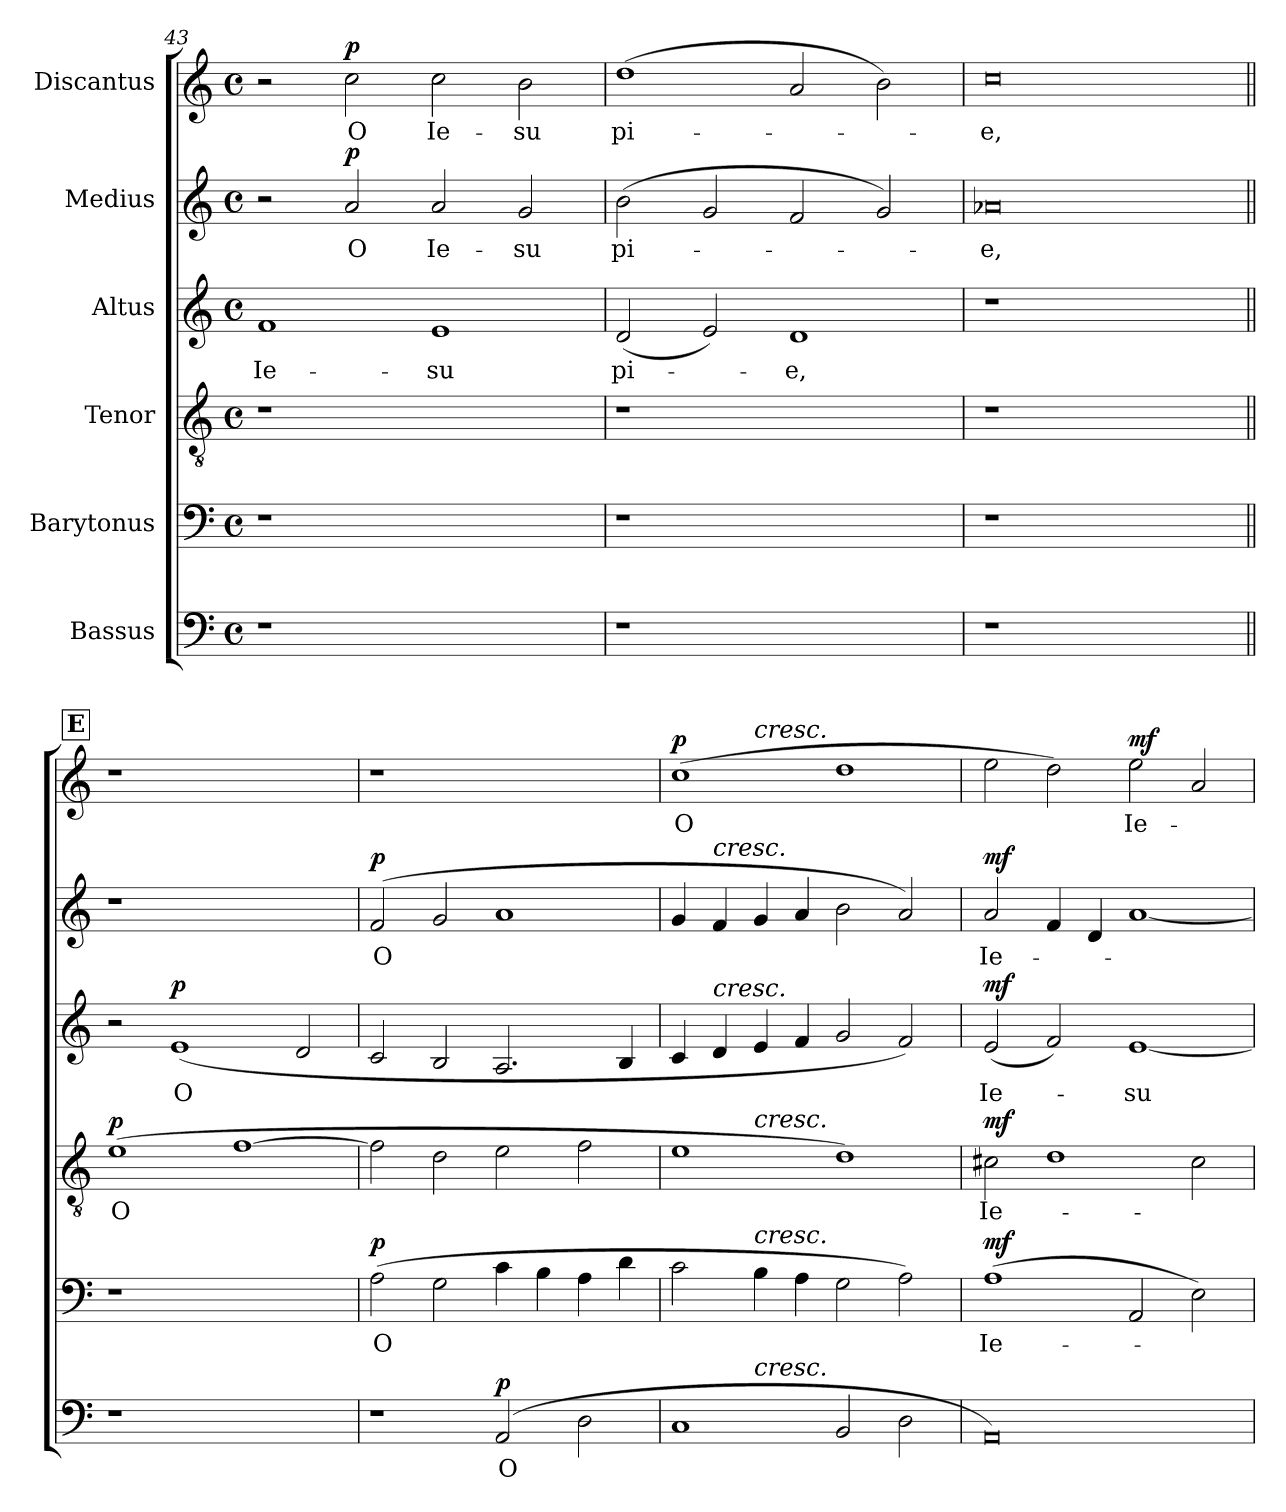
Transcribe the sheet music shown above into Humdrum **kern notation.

**kern	**text	**dynam	**kern	**text	**dynam	**kern	**text	**dynam	**kern	**text	**dynam	**kern	**text	**dynam	**kern	**text	**dynam
*part6	*part6	*part6	*part5	*part5	*part5	*part4	*part4	*part4	*part3	*part3	*part3	*part2	*part2	*part2	*part1	*part1	*part1
*staff6	*staff6	*staff6	*staff5	*staff5	*staff5	*staff4	*staff4	*staff4	*staff3	*staff3	*staff3	*staff2	*staff2	*staff2	*staff1	*staff1	*staff1
*I"Bassus	*	*	*I"Barytonus	*	*	*I"Tenor	*	*	*I"Altus	*	*	*I"Medius	*	*	*I"Discantus	*	*
*clefF4	*	*	*clefF4	*	*	*clefGv2	*	*	*clefG2	*	*	*clefG2	*	*	*clefG2	*	*
*k[]	*	*	*k[]	*	*	*k[]	*	*	*k[]	*	*	*k[]	*	*	*k[]	*	*
*C:	*	*	*C:	*	*	*C:	*	*	*C:	*	*	*C:	*	*	*C:	*	*
*M4/4	*	*	*M4/4	*	*	*M4/4	*	*	*M4/4	*	*	*M4/4	*	*	*M4/4	*	*
*met(c)	*	*	*met(c)	*	*	*met(c)	*	*	*met(c)	*	*	*met(c)	*	*	*met(c)	*	*
=43	=43	=43	=43	=43	=43	=43	=43	=43	=43	=43	=43	=43	=43	=43	=43	=43	=43
!	!	!	!	!	!	!	!	!	!	!LO:LY:b	!	!	!	!	!	!	!
1r	.	.	1r	.	.	1r	.	.	1f	Ie-	.	2r	.	.	2r	.	.
!	!	!	!	!	!	!	!	!	!	!	!	!	!LO:LY:b	!LO:DY:a	!	!LO:LY:b	!LO:DY:a
.	.	.	.	.	.	.	.	.	.	.	.	2a/	O	p	2cc\	O	p
!	!	!	!	!	!	!	!	!	!	!LO:LY:b	!	!	!LO:LY:b	!	!	!LO:LY:b	!
1ryy	.	.	1ryy	.	.	1ryy	.	.	1e	-su	.	2a/	Ie-	.	2cc\	Ie-	.
!	!	!	!	!	!	!	!	!	!	!	!	!	!LO:LY:b	!	!	!LO:LY:b	!
.	.	.	.	.	.	.	.	.	.	.	.	2g/	-su	.	2b\	-su	.
=44	=44	=44	=44	=44	=44	=44	=44	=44	=44	=44	=44	=44	=44	=44	=44	=44	=44
!	!	!	!	!	!	!	!	!	!	!LO:LY:b	!	!	!LO:LY:b	!	!	!LO:LY:b	!
1r	.	.	1r	.	.	1r	.	.	(<2d/	pi-	.	(>2b\	pi-	.	(>1dd	pi-	.
.	.	.	.	.	.	.	.	.	2e/)	.	.	2g/	.	.	.	.	.
!	!	!	!	!	!	!	!	!	!	!LO:LY:b	!	!	!	!	!	!	!
1ryy	.	.	1ryy	.	.	1ryy	.	.	1d	-e,	.	2f/	.	.	2a/	.	.
.	.	.	.	.	.	.	.	.	.	.	.	2g/)	.	.	2b\)	.	.
=45	=45	=45	=45	=45	=45	=45	=45	=45	=45	=45	=45	=45	=45	=45	=45	=45	=45
!	!	!	!	!	!	!	!	!	!	!	!	!	!LO:LY:b	!	!	!LO:LY:b	!
1r	.	.	1r	.	.	1r	.	.	1r	.	.	0a-X	-e,	.	0cc	-e,	.
1ryy	.	.	1ryy	.	.	1ryy	.	.	1ryy	.	.	.	.	.	.	.	.
!!LO:LB:g=z
!!LO:REH:place=s1:a:B:fs=9.3:t=E
=46||	=46||	=46||	=46||	=46||	=46||	=46||	=46||	=46||	=46||	=46||	=46||	=46||	=46||	=46||	=46||	=46||	=46||
!	!	!	!	!	!	!	!LO:LY:b	!LO:DY:a	!	!	!	!	!	!	!	!	!
1r	.	.	1r	.	.	(>1e	O	p	2r	.	.	1r	.	.	1r	.	.
!	!	!	!	!	!	!	!	!	!	!LO:LY:b	!LO:DY:a	!	!	!	!	!	!
.	.	.	.	.	.	.	.	.	(<1e	O	p	.	.	.	.	.	.
1ryy	.	.	1ryy	.	.	[1f	.	.	.	.	.	1ryy	.	.	1ryy	.	.
.	.	.	.	.	.	.	.	.	2d/	.	.	.	.	.	.	.	.
=47	=47	=47	=47	=47	=47	=47	=47	=47	=47	=47	=47	=47	=47	=47	=47	=47	=47
!	!	!	!	!LO:LY:b	!LO:DY:a	!	!	!	!	!	!	!	!LO:LY:b	!LO:DY:a	!	!	!
1r	.	.	(>2A\	O	p	2f\]	.	.	2c/	.	.	(>2f/	O	p	1r	.	.
.	.	.	2G\	.	.	2d\	.	.	2B/	.	.	2g/	.	.	.	.	.
!	!LO:LY:b	!LO:DY:a	!	!	!	!	!	!	!	!	!	!	!	!	!	!	!
(>2AA/	O	p	4c\	.	.	2e\	.	.	2.A/	.	.	1a	.	.	1ryy	.	.
.	.	.	4B\	.	.	.	.	.	.	.	.	.	.	.	.	.	.
2D\	.	.	4A\	.	.	2f\	.	.	.	.	.	.	.	.	.	.	.
.	.	.	4d\	.	.	.	.	.	4B/	.	.	.	.	.	.	.	.
=48	=48	=48	=48	=48	=48	=48	=48	=48	=48	=48	=48	=48	=48	=48	=48	=48	=48
!	!	!	!	!	!	!	!	!	!	!	!	!	!	!	!	!LO:LY:b	!LO:DY:a
*^	*	*	*	*	*	*^	*	*	*	*	*	*	*	*	*^	*	*
1C	2ryy	.	.	2c\	.	.	1e	2ryy	.	.	4c/	.	.	4g/	.	.	(>1cc	2ryy	O	p
!	!	!	!	!	!	!	!	!	!	!	!	!	!	!LO:TX:a:i:t=cresc.	!	!	!	!	!	!
!	!	!	!	!	!	!	!	!	!	!	!LO:TX:a:i:t=cresc.	!	!	!	!	!	!	!	!	!
.	.	.	.	.	.	.	.	.	.	.	4d/	.	.	4f/	.	.	.	.	.	.
!	!	!	!	!	!	!	!	!	!	!	!	!	!	!	!	!	!	!LO:TX:a:i:t=cresc.	!	!
!	!	!	!	!	!	!	!	!LO:TX:a:i:t=cresc.	!	!	!	!	!	!	!	!	!	!	!	!
!	!	!	!	!LO:TX:a:i:t=cresc.	!	!	!	!	!	!	!	!	!	!	!	!	!	!	!	!
!	!LO:TX:a:i:t=cresc.	!	!	!	!	!	!	!	!	!	!	!	!	!	!	!	!	!	!	!
.	1.ryy	.	.	4B\	.	.	.	1.ryy	.	.	4e/	.	.	4g/	.	.	.	1.ryy	.	.
.	.	.	.	4A\	.	.	.	.	.	.	4f/	.	.	4a/	.	.	.	.	.	.
2BB/	.	.	.	2G\	.	.	1d)	.	.	.	2g/	.	.	2b\	.	.	1dd	.	.	.
2D\	.	.	.	2A\)	.	.	.	.	.	.	2f/)	.	.	2a/)	.	.	.	.	.	.
=49	=49	=49	=49	=49	=49	=49	=49	=49	=49	=49	=49	=49	=49	=49	=49	=49	=49	=49	=49	=49
!	!	!	!	!	!LO:LY:b	!LO:DY:a	!	!	!LO:LY:b	!LO:DY:a	!	!LO:LY:b	!LO:DY:a	!	!LO:LY:b	!LO:DY:a	!	!	!	!
*v	*v	*	*	*	*	*	*v	*v	*	*	*	*	*	*	*	*	*v	*v	*	*
0AA)	.	.	(>1A	Ie-	mf	2c#X\	Ie-	mf	(<2e/	Ie-	mf	2a/	Ie-	mf	2ee\	.	.
.	.	.	.	.	.	1d	.	.	2f/)	.	.	4f/	.	.	2dd\)	.	.
.	.	.	.	.	.	.	.	.	.	.	.	4d/	.	.	.	.	.
!	!	!	!	!	!	!	!	!	!	!LO:LY:b	!	!	!	!	!	!LO:LY:b	!LO:DY:a
.	.	.	2AA/	.	.	.	.	.	[1e	-su	.	[1a	.	.	2ee\	Ie-	mf
.	.	.	2E\)	.	.	2c#\	.	.	.	.	.	.	.	.	2a/	.	.
=	=	=	=	=	=	=	=	=	=	=	=	=	=	=	=	=	=
*-	*-	*-	*-	*-	*-	*-	*-	*-	*-	*-	*-	*-	*-	*-	*-	*-	*-
